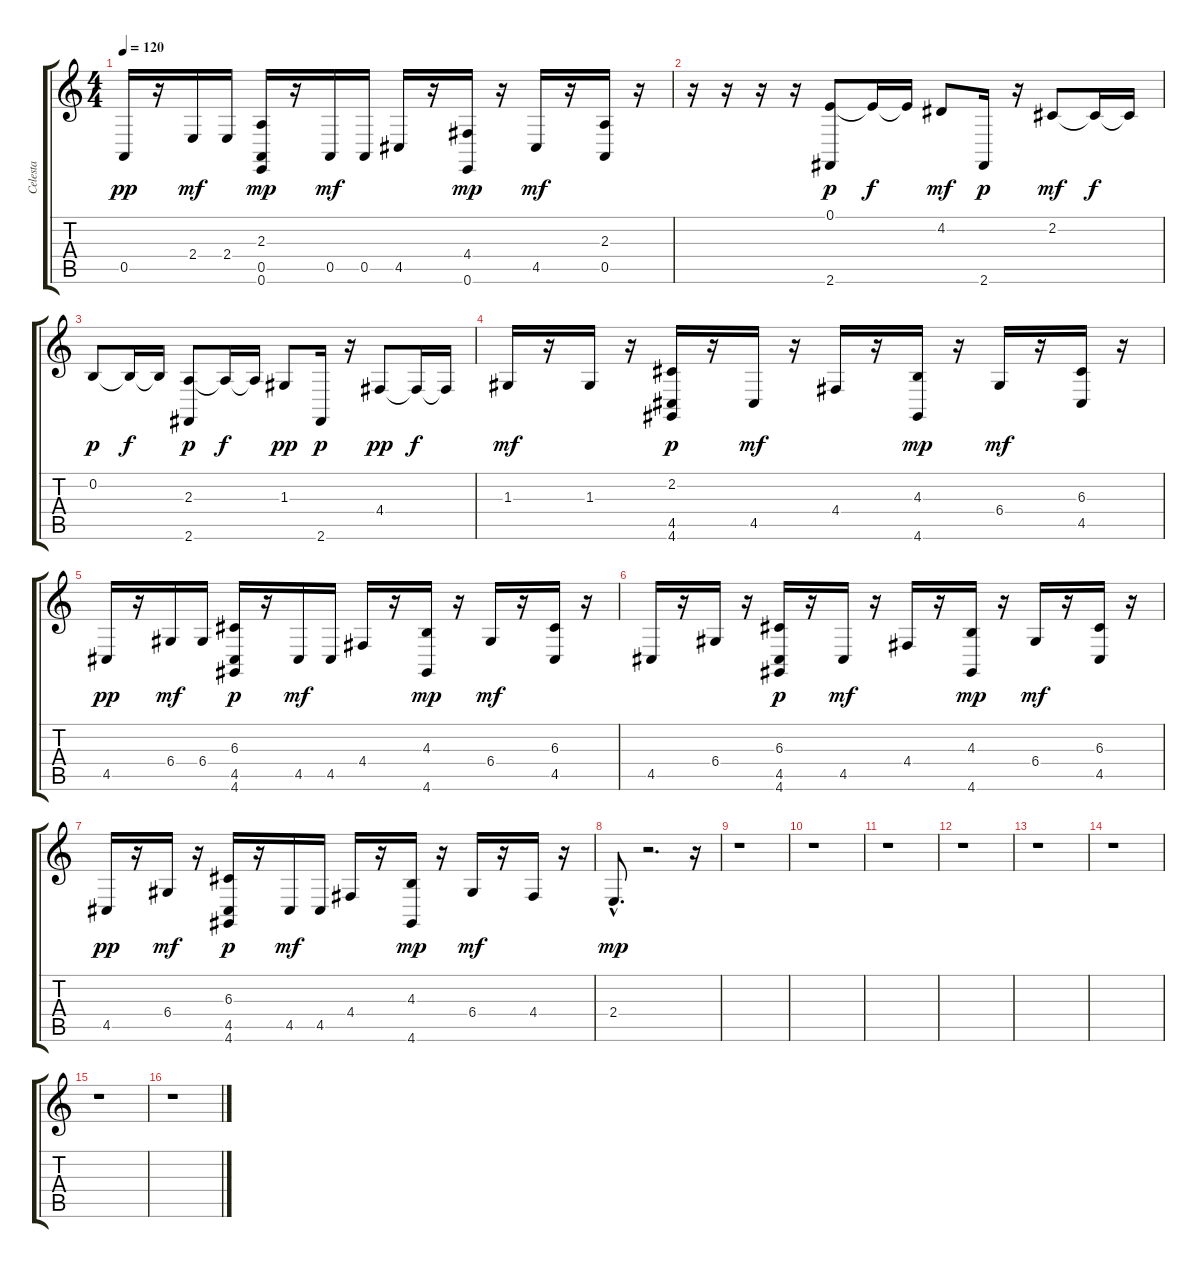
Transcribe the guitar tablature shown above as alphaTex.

\track ("Celesta" "Celesta") {instrument celesta}
\staff {score tabs}
\tuning (E4 B3 G3 D3 A2 E2) {hide}
\ts (4 4)
\tempo 120
\clef g2
\ks c
0.5.16{dy pp} r.16 2.4.16{dy mf} 2.4.16 (2.3 0.5 0.6).16{dy mp} r.16 0.5.16{dy mf} 0.5.16 4.5.16 r.16 (4.4 0.6).16{dy mp} r.16 4.5.16{dy mf} r.16 (2.3 0.5).16 r.16 |
r.16{volume 16} r.16 r.16{volume 16} r.16 (0.1 2.6).8{dy p volume 16} 0.1{t}.16{dy f volume 16} 0.1{t}.16 4.2.8{dy mf} 2.6.16{dy p} r.16 2.2.8{dy mf} 2.2{t}.16{dy f} 2.2{t}.16 |
0.2.8{dy p} 0.2{t}.16{dy f} 0.2{t}.16 (2.3 2.6).8{dy p} 2.3{t}.16{dy f} 2.3{t}.16 1.3.8{dy pp} 2.6.16{dy p} r.16 4.4.8{dy pp} 4.4{t}.16{dy f} 4.4{t}.16 |
1.3.16{dy mf} r.16 1.3.16 r.16 (2.2 4.5 4.6).16{dy p} r.16 4.5.16{dy mf} r.16 4.4.16 r.16 (4.3 4.6).16{dy mp} r.16 6.4.16{dy mf} r.16 (6.3 4.5).16 r.16 |
4.5.16{dy pp} r.16 6.4.16{dy mf} 6.4.16 (6.3 4.5 4.6).16{dy p} r.16 4.5.16{dy mf} 4.5.16 4.4.16 r.16 (4.3 4.6).16{dy mp} r.16 6.4.16{dy mf} r.16 (6.3 4.5).16 r.16 |
4.5.16 r.16 6.4.16 r.16 (6.3 4.5 4.6).16{dy p} r.16 4.5.16{dy mf} r.16 4.4.16 r.16 (4.3 4.6).16{dy mp} r.16 6.4.16{dy mf} r.16 (6.3 4.5).16 r.16 |
4.5.16{dy pp} r.16 6.4.16{dy mf} r.16 (6.3 4.5 4.6).16{dy p} r.16 4.5.16{dy mf} 4.5.16 4.4.16 r.16 (4.3 4.6).16{dy mp} r.16 6.4.16{dy mf} r.16 4.4.16 r.16 |
2.4{hac}.8{d dy mp} r.2{d} r.16 |
r.1 |
r.1 |
r.1 |
r.1 |
r.1 |
r.1 |
r.1 |
r.1
